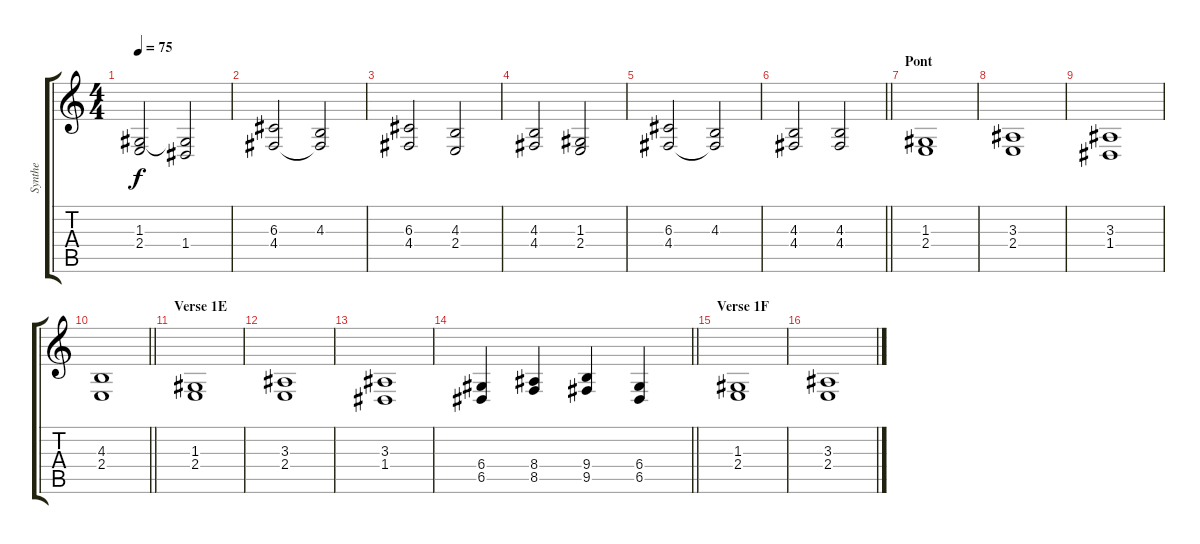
\track ("Synthe" "Synthe") {instrument drawbarorgan}
\staff {score tabs}
\tuning (E4 B3 G3 D3 A2 E2) {hide}
\ts (4 4)
\tempo 75
\clef g2
\ks c
(1.3 2.4).2{dy f} (1.3{t} 1.4).2 |
(6.3 4.4).2 (4.3 4.4{t}).2 |
(6.3 4.4).2 (4.3 2.4).2 |
(4.3 4.4).2 (1.3 2.4).2 |
(6.3 4.4).2 (4.3 4.4{t}).2 |
\barLineRight lightlight
(4.3 4.4).2 (4.3 4.4).2 |
\section ("" "Pont")
(1.3 2.4).1 |
(3.3 2.4).1 |
(3.3 1.4).1 |
\barLineRight lightlight
(4.3 2.4).1 |
\section ("" "Verse 1E")
(1.3 2.4).1 |
(3.3 2.4).1 |
(3.3 1.4).1 |
\barLineRight lightlight
(6.4 6.5).4 (8.4 8.5).4 (9.4 9.5).4 (6.4 6.5).4 |
\section ("" "Verse 1F")
(1.3 2.4).1 |
(3.3 2.4).1
